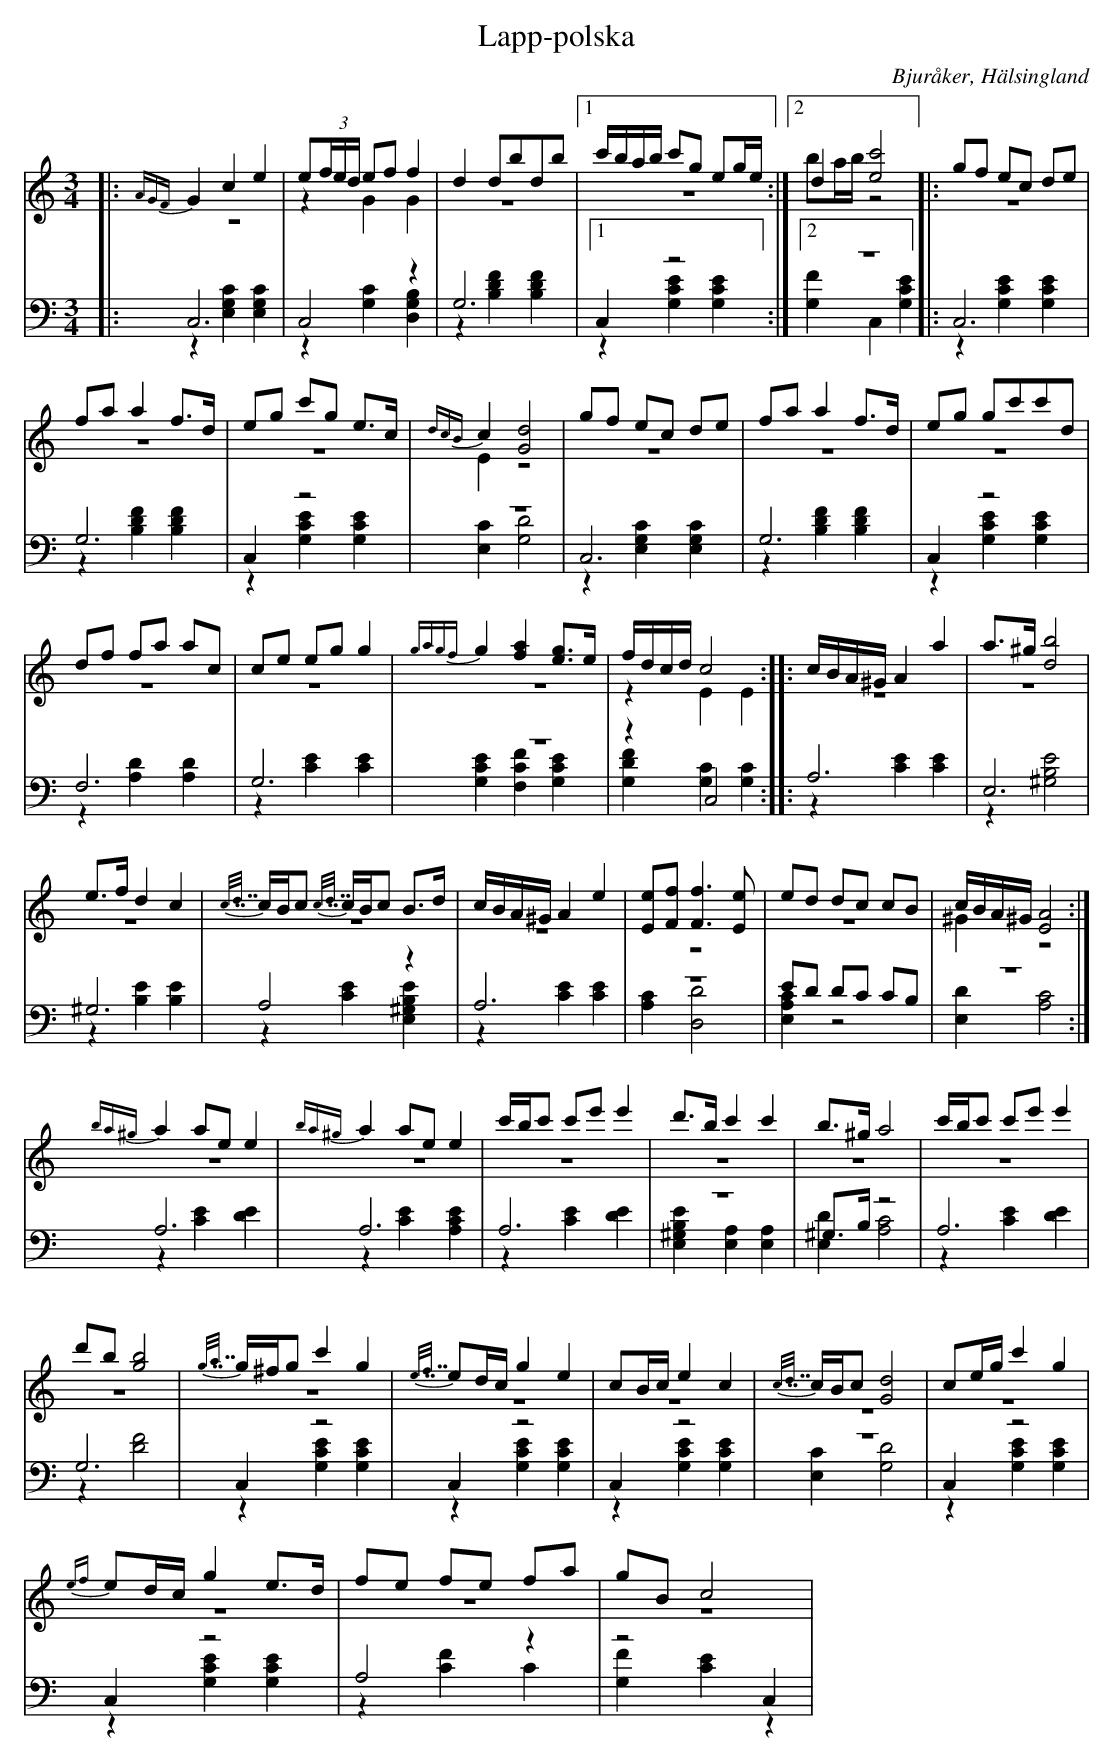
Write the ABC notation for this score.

X:1
T: Lapp-polska
O: Bjuråker, Hälsingland
M: 3/4
L: 1/8
K: C
V:1
V:2 merge
V:3
V:4 merge
V:1
|:{A6/5G6/5F6/5}G2 c2 e2|e(3f/e/d/ ef f2|d2 dbdb|1 c'/b/a/b/ c'g eg/e/:|2 d2 [e4c'4]|:gf ec de|
fa a2 f>d|eg c'g e>c|{d9/5c9/5B9/5}c2 [G4d4]|gf ec de|fa a2 f>d|eg gc'c'd|
df fa ac|ce eg g2|{g8/5a8/5g8/5f8/5}g2 [f2a2] [eg]>e|f/d/c/d/  c4::c/B/A/^G/ A2 a2|a>^g [d4b4]|
e>f d2 c2|{c7/8d7/8}c/B/c {c7/8d7/8}c/B/c B>d|c/B/A/^G/ A2 e2|[Ee][Ff] [F3f3] [Ee] |ed dc cB|c/B/A/^G/ [E4A4]:|
{ba^g}a2 ae e2|{ba^g}a2 ae e2|c'/b/c' c'e' e'2  |d'>b c'2 c'2|b>^g a4|c'/b/c' c'e' e'2|
d'b [g4b4]|{g7/8a7/8}g/^f/g c'2 g2|{e7/8f7/8}ed/c/ g2 e2|cB/c/ e2 c2|{c7/8d7/8}c/B/c [G4d4]|ce/g/ c'2 g2|
{ef}ed/c/ g2 e>d|fe fe fa|gB c4|
V:2
|:z6|z2 G2 G2|z6|1 z6:|2 ba/b/ z4|:z6|
z6|z6|E2 z4|z6|z6|z6|
z6|z6|z6|z2 E2 E2:||:z6|z6|
z6|z6|z6|z6|z6|^G2 z4:|
|z6|z6|z6|z6|z6|z6|
z6|z6|z6|z6|z6|z6|
z6|z6|z6|
V:3  clef=bass
|:C,6|C,4 z2|G,6|1 C,2 z4:|2 z6|:C,6|
G,6|C,2 z4|z6|C,6|G,6|C,2 z4|
F,6|G,6|z6|z2 C,4::A,6|E,6|
^G,6|A,4 z2|A,6|z6|ED DC CB,|z6:|
A,6|A,6|A,6|z6|^G,>B, z4|A,6|
G,6|C,2 z4|C,2 z4|C,2 z4|z6|C,2 z4|
C,2 z4|A,4 z2|z4 C,2|
V:4  clef=bass
|:z2 [E,2G,2C2] [E,2G,2C2]|z2 [G,2C2] [D,2G,2B,2]|z2 [B,2D2F2] [B,2D2F2]|1 z2 [G,2C2E2] [G,2C2E2]:|2 [G,2F2] C,2 [G,2C2E2]|:z2 [G,2C2E2] [G,2C2E2]|z2 [B,2D2F2] [B,2D2F2]|z2 [G,2C2E2] [G,2C2E2]|[E,2C2] [G,4D4]|z2 [E,2G,2C2] [E,2G,2C2]|z2 [B,2D2F2] [B,2D2F2]| z2 [G,2C2E2] [G,2C2E2]|
z2 [A,2D2] [A,2D2]|z2 [C2E2] [C2E2]|[G,2C2E2] [F,2C2F2] [G,2C2E2] |[G,2D2F2] [G,2C2] [G,2C2]::z2 [C2E2] [C2E2]|z2 [^G,4B,4E4]|
z2 [B,2E2] [B,2E2]|z2 [C2E2] [E,2^G,2B,2E2]|z2 [C2E2] [C2E2]|[A,2C2] [D,4D4]|[E,2A,2C2] z4|[E,2D2] [A,4C4]:|
z2 [C2E2] [D2E2]|z2 [C2E2] [A,2C2E2]|z2 [C2E2] [D2E2]|[E,2^G,2B,2E2] [A,2E,2] [A,2E,2]|[E,2D2] [A,4C4]|z2 [C2E2] [D2E2]|
z2 [D4F4]|z2 [G,2C2E2] [G,2C2E2]|z2 [G,2C2E2] [G,2C2E2]|z2 [G,2C2E2] [G,2C2E2]|[E,2C2] [G,4D4]|z2 [G,2C2E2] [G,2C2E2]|
z2 [G,2C2E2] [G,2C2E2]|z2 [C2F2] C2|[G,2F2] [C2E2] z2|
